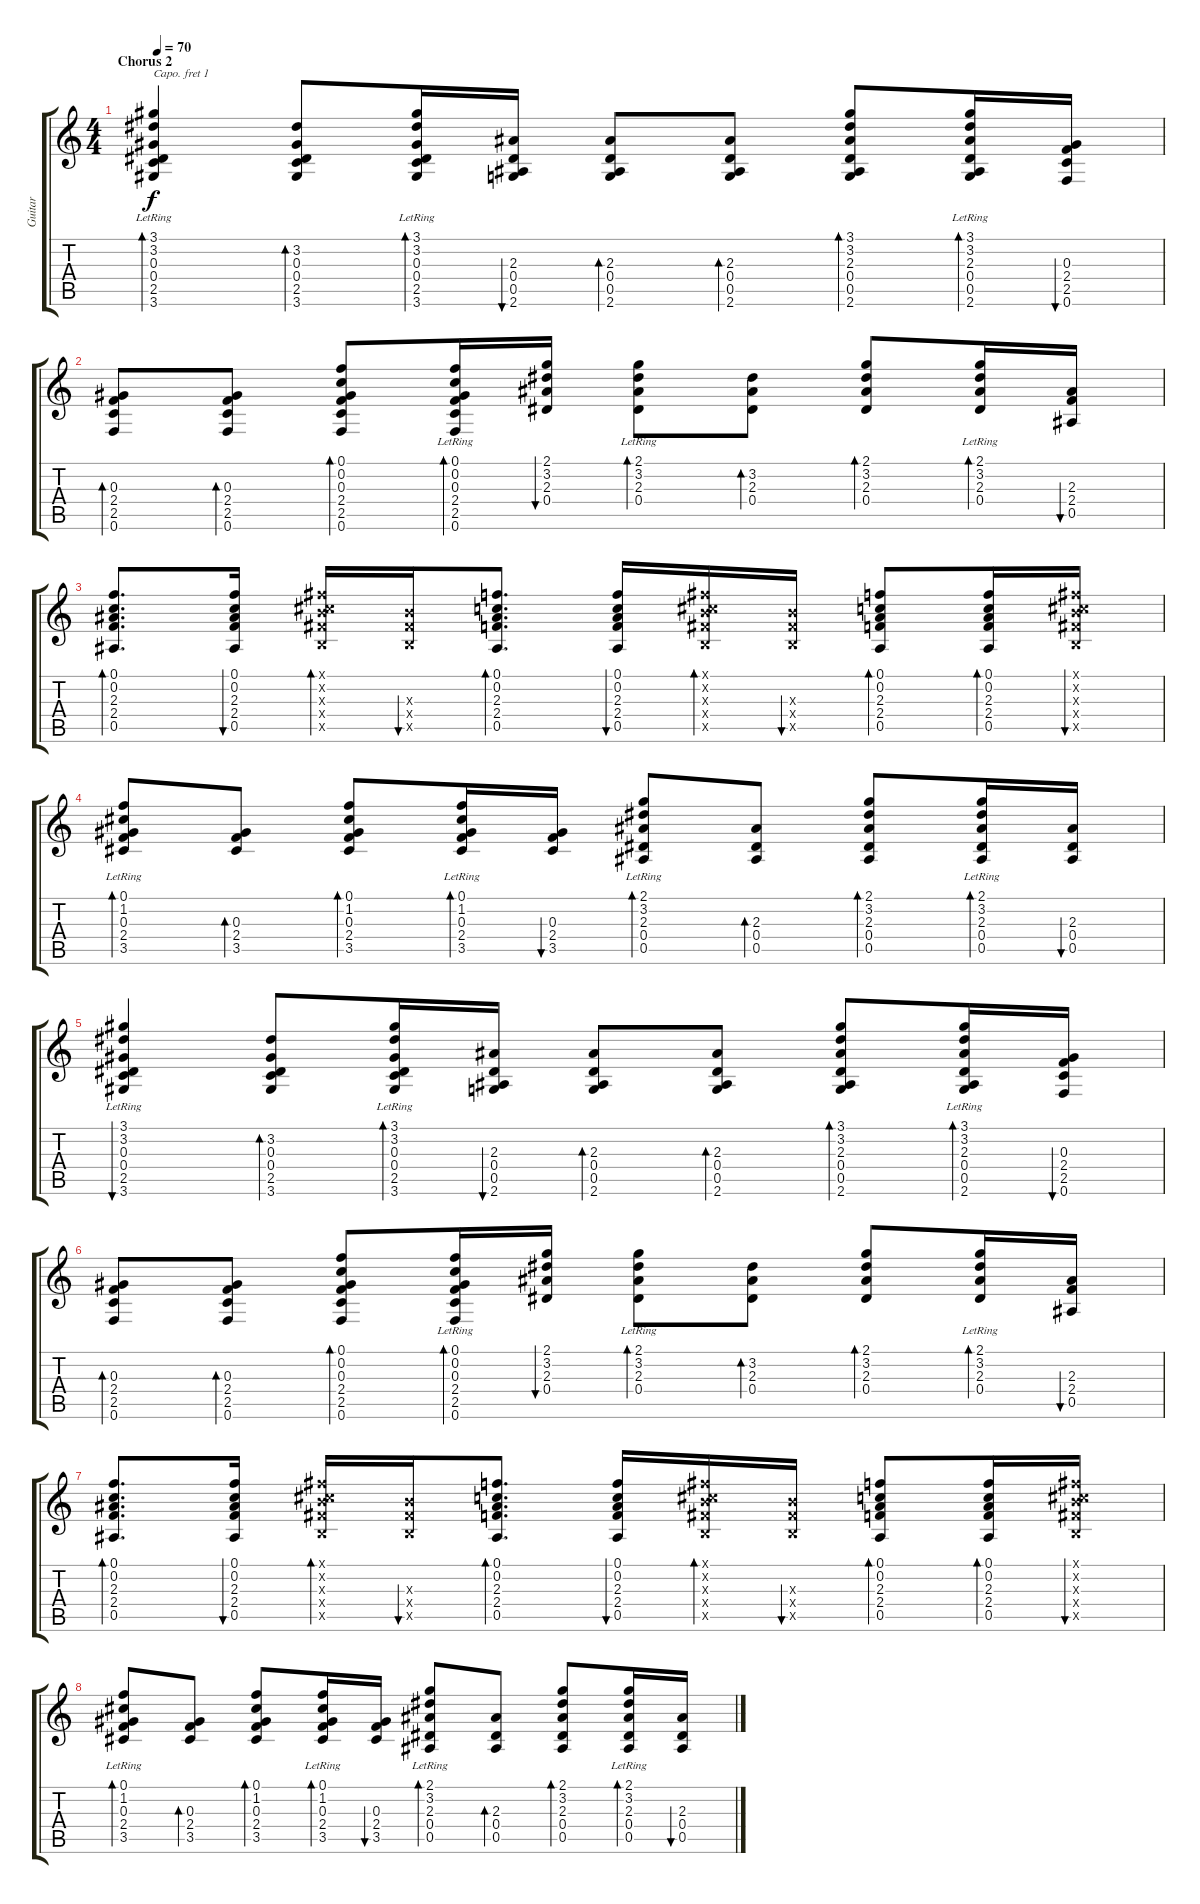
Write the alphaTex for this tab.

\track ("Guitar" "Guitar") {instrument acousticguitarsteel}
\staff {score tabs}
\capo 1
\tuning (E4 B3 G3 D3 A2 E2) {hide}
\ts (4 4)
\section ("" "Chorus 2")
\tempo 70
\clef g2
\ks c
(3.1{lr} 3.2 0.3 0.4 2.5 3.6).4{bd 30 dy f} (3.2 0.3 0.4 2.5 3.6).8{bd 30} (3.1{lr} 3.2{lr} 0.3 0.4 2.5 3.6).16{bd 30} (2.3 0.4 0.5 2.6).16{bu 30} (2.3 0.4 0.5 2.6).8{bd 30} (2.3 0.4 0.5 2.6).8{bd 30} (3.1 3.2 2.3 0.4 0.5 2.6).8{bd 30} (3.1{lr} 3.2{lr} 2.3 0.4 0.5 2.6).16{bd 30} (0.3 2.4 2.5 0.6).16{bu 30} |
(0.3 2.4 2.5 0.6).8{bd 30} (0.3 2.4 2.5 0.6).8{bd 30} (0.1 0.2 0.3 2.4 2.5 0.6).8{bd 30} (0.1{lr} 0.2{lr} 0.3 2.4 2.5 0.6).16{bd 30} (2.1 3.2 2.3 0.4).16{bu 30} (2.1{lr} 3.2 2.3 0.4).8{bd 30} (3.2 2.3 0.4).8{bd 30} (2.1 3.2 2.3 0.4).8{bd 30} (2.1{lr} 3.2{lr} 2.3 0.4).16{bd 30} (2.3 2.4 0.5).16{bu 30} |
(0.1 0.2 2.3 2.4 0.5).8{d bd 30} (0.1 0.2 2.3 2.4 0.5).16{bu 30} (1.1{x} 1.2{x} 3.3{x} 3.4{x} 1.5{x}).16{bd 30} (3.3{x} 3.4{x} 1.5{x}).16{bu 30} (0.1 0.2 2.3 2.4 0.5).8{d bd 30} (0.1 0.2 2.3 2.4 0.5).16{bu 30} (1.1{x} 1.2{x} 3.3{x} 3.4{x} 1.5{x}).16{bd 30} (3.3{x} 3.4{x} 1.5{x}).16{bu 30} (0.1 0.2 2.3 2.4 0.5).8{bd 30} (0.1 0.2 2.3 2.4 0.5).16{bd 30} (1.1{x} 1.2{x} 3.3{x} 3.4{x} 1.5{x}).16{bu 30} |
(0.1{lr} 1.2{lr} 0.3 2.4 3.5).8{bd 30} (0.3 2.4 3.5).8{bd 30} (0.1 1.2 0.3 2.4 3.5).8{bd 30} (0.1{lr} 1.2{lr} 0.3 2.4 3.5).16{bd 30} (0.3 2.4 3.5).16{bu 30} (2.1{lr} 3.2{lr} 2.3 0.4 0.5).8{bd 30} (2.3 0.4 0.5).8{bd 30} (2.1 3.2 2.3 0.4 0.5).8{bd 30} (2.1{lr} 3.2{lr} 2.3 0.4 0.5).16{bd 30} (2.3 0.4 0.5).16{bu 30} |
(3.1{lr} 3.2 0.3 0.4 2.5 3.6).4{bu 120} (3.2 0.3 0.4 2.5 3.6).8{bd 30} (3.1{lr} 3.2{lr} 0.3 0.4 2.5 3.6).16{bd 30} (2.3 0.4 0.5 2.6).16{bu 30} (2.3 0.4 0.5 2.6).8{bd 30} (2.3 0.4 0.5 2.6).8{bd 30} (3.1 3.2 2.3 0.4 0.5 2.6).8{bd 30} (3.1{lr} 3.2{lr} 2.3 0.4 0.5 2.6).16{bd 30} (0.3 2.4 2.5 0.6).16{bu 30} |
(0.3 2.4 2.5 0.6).8{bd 30} (0.3 2.4 2.5 0.6).8{bd 30} (0.1 0.2 0.3 2.4 2.5 0.6).8{bd 30} (0.1{lr} 0.2{lr} 0.3 2.4 2.5 0.6).16{bd 30} (2.1 3.2 2.3 0.4).16{bu 30} (2.1{lr} 3.2 2.3 0.4).8{bd 30} (3.2 2.3 0.4).8{bd 30} (2.1 3.2 2.3 0.4).8{bd 30} (2.1{lr} 3.2{lr} 2.3 0.4).16{bd 30} (2.3 2.4 0.5).16{bu 30} |
(0.1 0.2 2.3 2.4 0.5).8{d bd 30} (0.1 0.2 2.3 2.4 0.5).16{bu 30} (1.1{x} 1.2{x} 3.3{x} 3.4{x} 1.5{x}).16{bd 30} (3.3{x} 3.4{x} 1.5{x}).16{bu 30} (0.1 0.2 2.3 2.4 0.5).8{d bd 30} (0.1 0.2 2.3 2.4 0.5).16{bu 30} (1.1{x} 1.2{x} 3.3{x} 3.4{x} 1.5{x}).16{bd 30} (3.3{x} 3.4{x} 1.5{x}).16{bu 30} (0.1 0.2 2.3 2.4 0.5).8{bd 30} (0.1 0.2 2.3 2.4 0.5).16{bd 30} (1.1{x} 1.2{x} 3.3{x} 3.4{x} 1.5{x}).16{bu 30} |
(0.1{lr} 1.2{lr} 0.3 2.4 3.5).8{bd 30} (0.3 2.4 3.5).8{bd 30} (0.1 1.2 0.3 2.4 3.5).8{bd 30} (0.1{lr} 1.2{lr} 0.3 2.4 3.5).16{bd 30} (0.3 2.4 3.5).16{bu 30} (2.1{lr} 3.2{lr} 2.3 0.4 0.5).8{bd 30} (2.3 0.4 0.5).8{bd 30} (2.1 3.2 2.3 0.4 0.5).8{bd 30} (2.1{lr} 3.2{lr} 2.3 0.4 0.5).16{bd 30} (2.3 0.4 0.5).16{bu 30}
